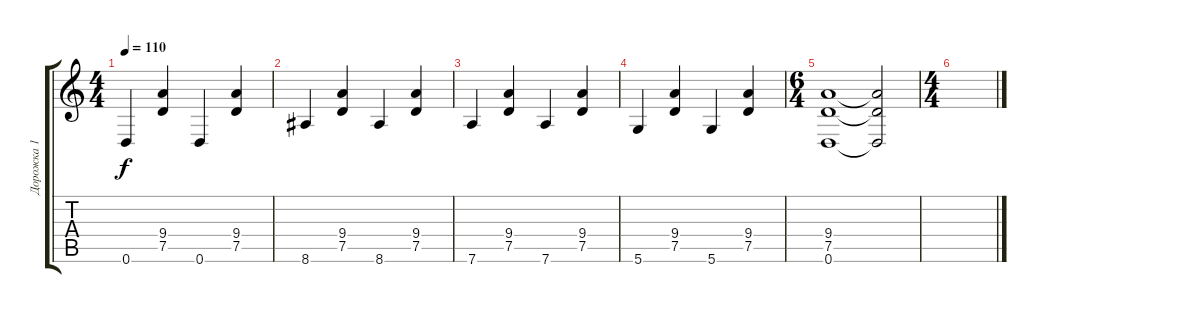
\track ("Дорожка 1" "Дорожка 1") {instrument acousticguitarnylon}
\staff {score tabs}
\tuning (D4 A3 F3 C3 G2 D2) {hide}
\ts (4 4)
\tempo 110
\clef g2
\ks c
0.6.4{dy f} (9.4 7.5).4 0.6.4 (9.4 7.5).4 |
8.6.4 (9.4 7.5).4 8.6.4 (9.4 7.5).4 |
7.6.4 (9.4 7.5).4 7.6.4 (9.4 7.5).4 |
5.6.4 (9.4 7.5).4 5.6.4 (9.4 7.5).4 |
\ts (6 4)
(9.4 7.5 0.6).1 (9.4{t} 7.5{t} 0.6{t}).2 |
\ts (4 4)
